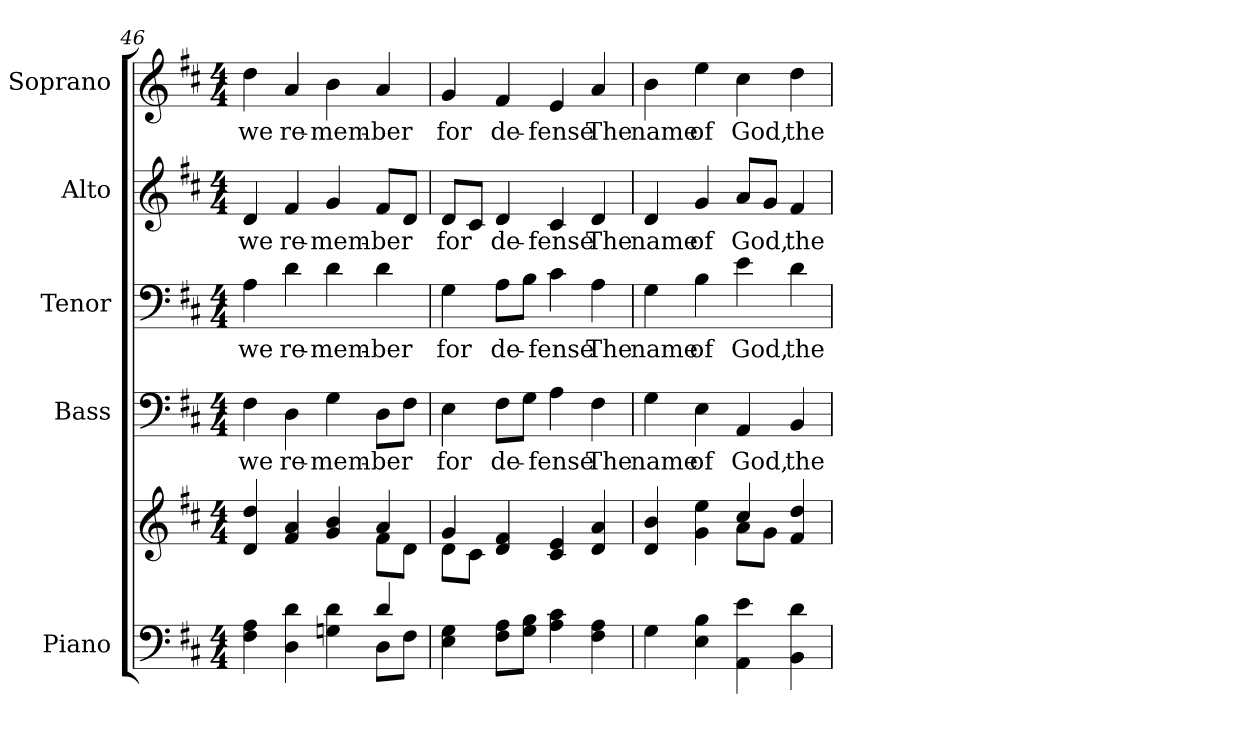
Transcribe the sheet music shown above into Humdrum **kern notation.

**kern	**kern	**kern	**text	**kern	**text	**kern	**text	**kern	**text
*part5	*part5	*part4	*part4	*part3	*part3	*part2	*part2	*part1	*part1
*staff6	*staff5	*staff4	*staff4	*staff3	*staff3	*staff2	*staff2	*staff1	*staff1
*I"Piano	*	*I"Bass	*	*I"Tenor	*	*I"Alto	*	*I"Soprano	*
*I'Pno.	*	*I'B.	*	*I'T.	*	*I'A.	*	*I'S.	*
*clefF4	*clefG2	*clefF4	*	*clefF4	*	*clefG2	*	*clefG2	*
*k[f#c#]	*k[f#c#]	*k[f#c#]	*	*k[f#c#]	*	*k[f#c#]	*	*k[f#c#]	*
*D:	*D:	*D:	*	*D:	*	*D:	*	*D:	*
*M4/4	*M4/4	*M4/4	*	*M4/4	*	*M4/4	*	*M4/4	*
=46	=46	=46	=46	=46	=46	=46	=46	=46	=46
*^	*^	*	*	*	*	*	*	*	*
!	!	!	!	!	!LO:LY:b:color=#000000	!	!	!	!	!	!
!	!	!	!	!	!	!	!LO:LY:b:color=#000000	!	!	!	!
!	!	!	!	!	!	!	!	!	!LO:LY:b:color=#000000	!	!
!	!	!	!	!	!	!	!	!	!	!	!LO:LY:b:color=#000000
4F#i\ 4Ai	2ryy	4di/ 4ddi	2ryy	4F#i\	we	4Ai\	we	4di/	we	4ddi\	we
!	!	!	!	!	!LO:LY:b:color=#000000	!	!	!	!	!	!
!	!	!	!	!	!	!	!LO:LY:b:color=#000000	!	!	!	!
!	!	!	!	!	!	!	!	!	!LO:LY:b:color=#000000	!	!
!	!	!	!	!	!	!	!	!	!	!	!LO:LY:b:color=#000000
4Di\ 4di	.	4f#i/ 4ai	.	4Di\	re-	4di\	re-	4f#i/	re-	4ai/	re-
!	!	!	!	!	!LO:LY:b:color=#000000	!	!	!	!	!	!
!	!	!	!	!	!	!	!LO:LY:b:color=#000000	!	!	!	!
!	!	!	!	!	!	!	!	!	!LO:LY:b:color=#000000	!	!
!	!	!	!	!	!	!	!	!	!	!	!LO:LY:b:color=#000000
4Gni\ 4di	4ryy	4gi/ 4bi	4ryy	4Gi\	-mem-	4di\	-mem-	4gi/	-mem-	4bi\	-mem-
!	!	!	!	!	!LO:LY:b:color=#000000	!	!	!	!	!	!
!	!	!	!	!	!	!	!LO:LY:b:color=#000000	!	!	!	!
!	!	!	!	!	!	!	!	!	!LO:LY:b:color=#000000	!	!
!	!	!	!	!	!	!	!	!	!	!	!LO:LY:b:color=#000000
4di/	8Di\L	4ai/	8f#i\L	8Di\L	-ber	4di\	-ber	8f#i/L	-ber	4ai/	-ber
.	8F#i\J	.	8di\J	8F#i\J	.	.	.	8di/J	.	.	.
*v	*v	*	*	*	*	*	*	*	*	*	*
!!LO:LB:g=z
=47	=47	=47	=47	=47	=47	=47	=47	=47	=47	=47
*^	*	*	*	*	*	*	*	*	*	*
!	!	!	!	!	!LO:LY:b:color=#000000	!	!	!	!	!	!
*v	*v	*	*	*	*	*	*	*	*	*	*
*^	*	*	*	*	*	*	*	*	*	*
!	!	!	!	!	!	!	!LO:LY:b:color=#000000	!	!	!	!
*v	*v	*	*	*	*	*	*	*	*	*	*
*^	*	*	*	*	*	*	*	*	*	*
!	!	!	!	!	!	!	!	!	!LO:LY:b:color=#000000	!	!
*v	*v	*	*	*	*	*	*	*	*	*	*
*^	*	*	*	*	*	*	*	*	*	*
!	!	!	!	!	!	!	!	!	!	!	!LO:LY:b:color=#000000
*v	*v	*	*	*	*	*	*	*	*	*	*
4Ei\ 4Gi	4gi/	8di\L	4Ei\	for	4Gi\	for	8di/L	for	4gi/	for
.	.	8c#i\J	.	.	.	.	8c#i/J	.	.	.
!	!	!	!	!LO:LY:b:color=#000000	!	!	!	!	!	!
!	!	!	!	!	!	!LO:LY:b:color=#000000	!	!	!	!
!	!	!	!	!	!	!	!	!LO:LY:b:color=#000000	!	!
!	!	!	!	!	!	!	!	!	!	!LO:LY:b:color=#000000
8F#i\ 8AiL	4di/ 4f#i	4ryy	8F#i\L	de-	8Ai\L	de-	4di/	de-	4f#i/	de-
8Gi\ 8BiJ	.	.	8Gi\J	.	8Bi\J	.	.	.	.	.
!	!	!	!	!LO:LY:b:color=#000000	!	!	!	!	!	!
!	!	!	!	!	!	!LO:LY:b:color=#000000	!	!	!	!
!	!	!	!	!	!	!	!	!LO:LY:b:color=#000000	!	!
!	!	!	!	!	!	!	!	!	!	!LO:LY:b:color=#000000
4Ai\ 4c#i	4c#i/ 4ei	2ryy	4Ai\	-fense	4c#i\	-fense	4c#i/	-fense	4ei/	-fense
!	!	!	!	!LO:LY:b:color=#000000	!	!	!	!	!	!
!	!	!	!	!	!	!LO:LY:b:color=#000000	!	!	!	!
!	!	!	!	!	!	!	!	!LO:LY:b:color=#000000	!	!
!	!	!	!	!	!	!	!	!	!	!LO:LY:b:color=#000000
4F#i\ 4Ai	4di/ 4ai	.	4F#i\	The	4Ai\	The	4di/	The	4ai/	The
=48	=48	=48	=48	=48	=48	=48	=48	=48	=48	=48
!	!	!	!	!LO:LY:b:color=#000000	!	!	!	!	!	!
!	!	!	!	!	!	!LO:LY:b:color=#000000	!	!	!	!
!	!	!	!	!	!	!	!	!LO:LY:b:color=#000000	!	!
!	!	!	!	!	!	!	!	!	!	!LO:LY:b:color=#000000
4Gi\	4di/ 4bi	2ryy	4Gi\	name	4Gi\	name	4di/	name	4bi\	name
!	!	!	!	!LO:LY:b:color=#000000	!	!	!	!	!	!
!	!	!	!	!	!	!LO:LY:b:color=#000000	!	!	!	!
!	!	!	!	!	!	!	!	!LO:LY:b:color=#000000	!	!
!	!	!	!	!	!	!	!	!	!	!LO:LY:b:color=#000000
4Ei\ 4Bi	4gi\ 4eei	.	4Ei\	of	4Bi\	of	4gi/	of	4eei\	of
!	!	!	!	!LO:LY:b:color=#000000	!	!	!	!	!	!
!	!	!	!	!	!	!LO:LY:b:color=#000000	!	!	!	!
!	!	!	!	!	!	!	!	!LO:LY:b:color=#000000	!	!
!	!	!	!	!	!	!	!	!	!	!LO:LY:b:color=#000000
4AAi\ 4ei	4cc#i/	8ai\L	4AAi/	God,	4ei\	God,	8ai/L	God,	4cc#i\	God,
.	.	8gi\J	.	.	.	.	8gi/J	.	.	.
!	!	!	!	!LO:LY:b:color=#000000	!	!	!	!	!	!
!	!	!	!	!	!	!LO:LY:b:color=#000000	!	!	!	!
!	!	!	!	!	!	!	!	!LO:LY:b:color=#000000	!	!
!	!	!	!	!	!	!	!	!	!	!LO:LY:b:color=#000000
4BBi\ 4di	4f#i/ 4ddi	4ryy	4BBi/	the	4di\	the	4f#i/	the	4ddi\	the
*	*v	*v	*	*	*	*	*	*	*	*
=	=	=	=	=	=	=	=	=	=
*-	*-	*-	*-	*-	*-	*-	*-	*-	*-
